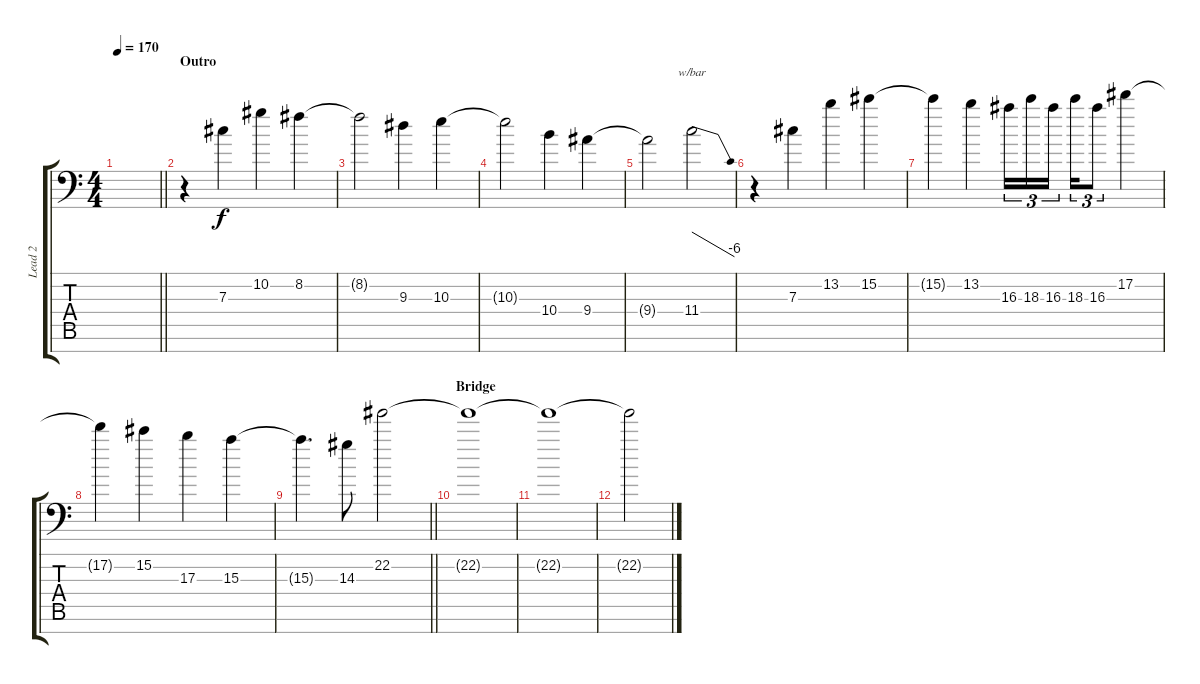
\track ("Lead 2" "Lead 2") {instrument distortionguitar}
\staff {score tabs}
\tuning (Eb4 Bb3 Gb3 Db3 Ab2 Eb2 C-1) {hide}
\ts (4 4)
\tempo 170
\clef f4
\barLineRight lightlight
\ks c
|
\section ("" "Outro")
r.4 7.3.4 10.2.4 8.2.4 |
8.2{t}.2 9.3.4 10.3.4 |
10.3{t}.2 10.4.4 9.4.4 |
9.4{t}.2 11.4.2{tbe (dive default 0 0 60 -24)} |
r.4 7.3.4 13.2.4 15.2.4 |
15.2{t}.4 13.2.4 16.3.16{tu (3 2)} 18.3.16{tu (3 2)} 16.3.16{tu (3 2) beam splitsecondary} 18.3.16{tu (3 2)} 16.3.8{tu (3 2)} 17.2.4 |
17.2{t}.4 15.2.4 17.3.4 15.3.4 |
\barLineRight lightlight
15.3{t}.4{d} 14.3.8 22.2.2 |
\section ("" "Bridge")
22.2{t}.1 |
22.2{t}.1 |
22.2{t}.2
